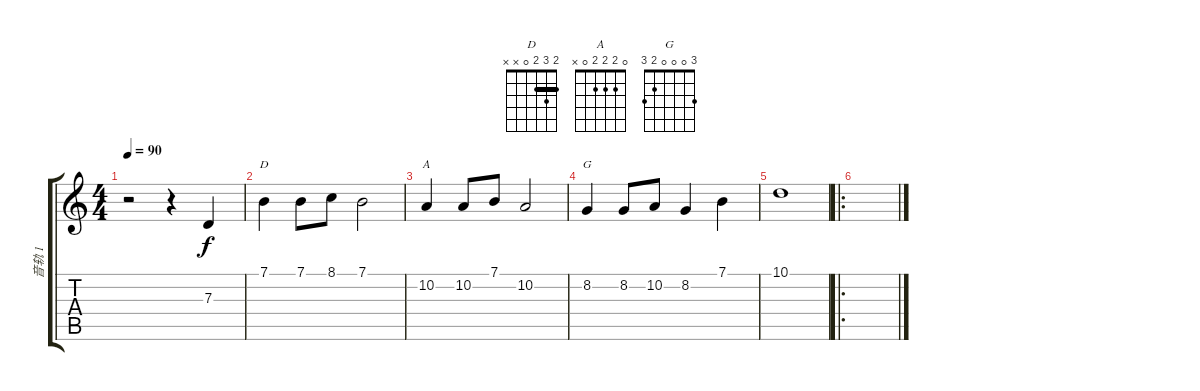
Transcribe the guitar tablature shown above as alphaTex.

\track ("音轨 1" "音轨 1") {instrument acousticgrandpiano}
\staff {score tabs}
\tuning (E4 B3 G3 D3 A2 E2) {hide}
\chord ("D" 2 3 2 0 x x) {barre 2}
\chord ("A" 0 2 2 2 0 x)
\chord ("G" 3 0 0 0 2 3)
\ts (4 4)
\tempo 90
\clef g2
\ks c
r.2{dy f instrument acousticgrandpiano} r.4 7.3.4 |
7.1.4{ch "D" txt ""} 7.1.8 8.1.8 7.1.2 |
10.2.4{ch "A"} 10.2.8 7.1.8 10.2.2 |
8.2.4{ch "G"} 8.2.8 10.2.8 8.2.4 7.1.4 |
10.1.1 |
\ro
